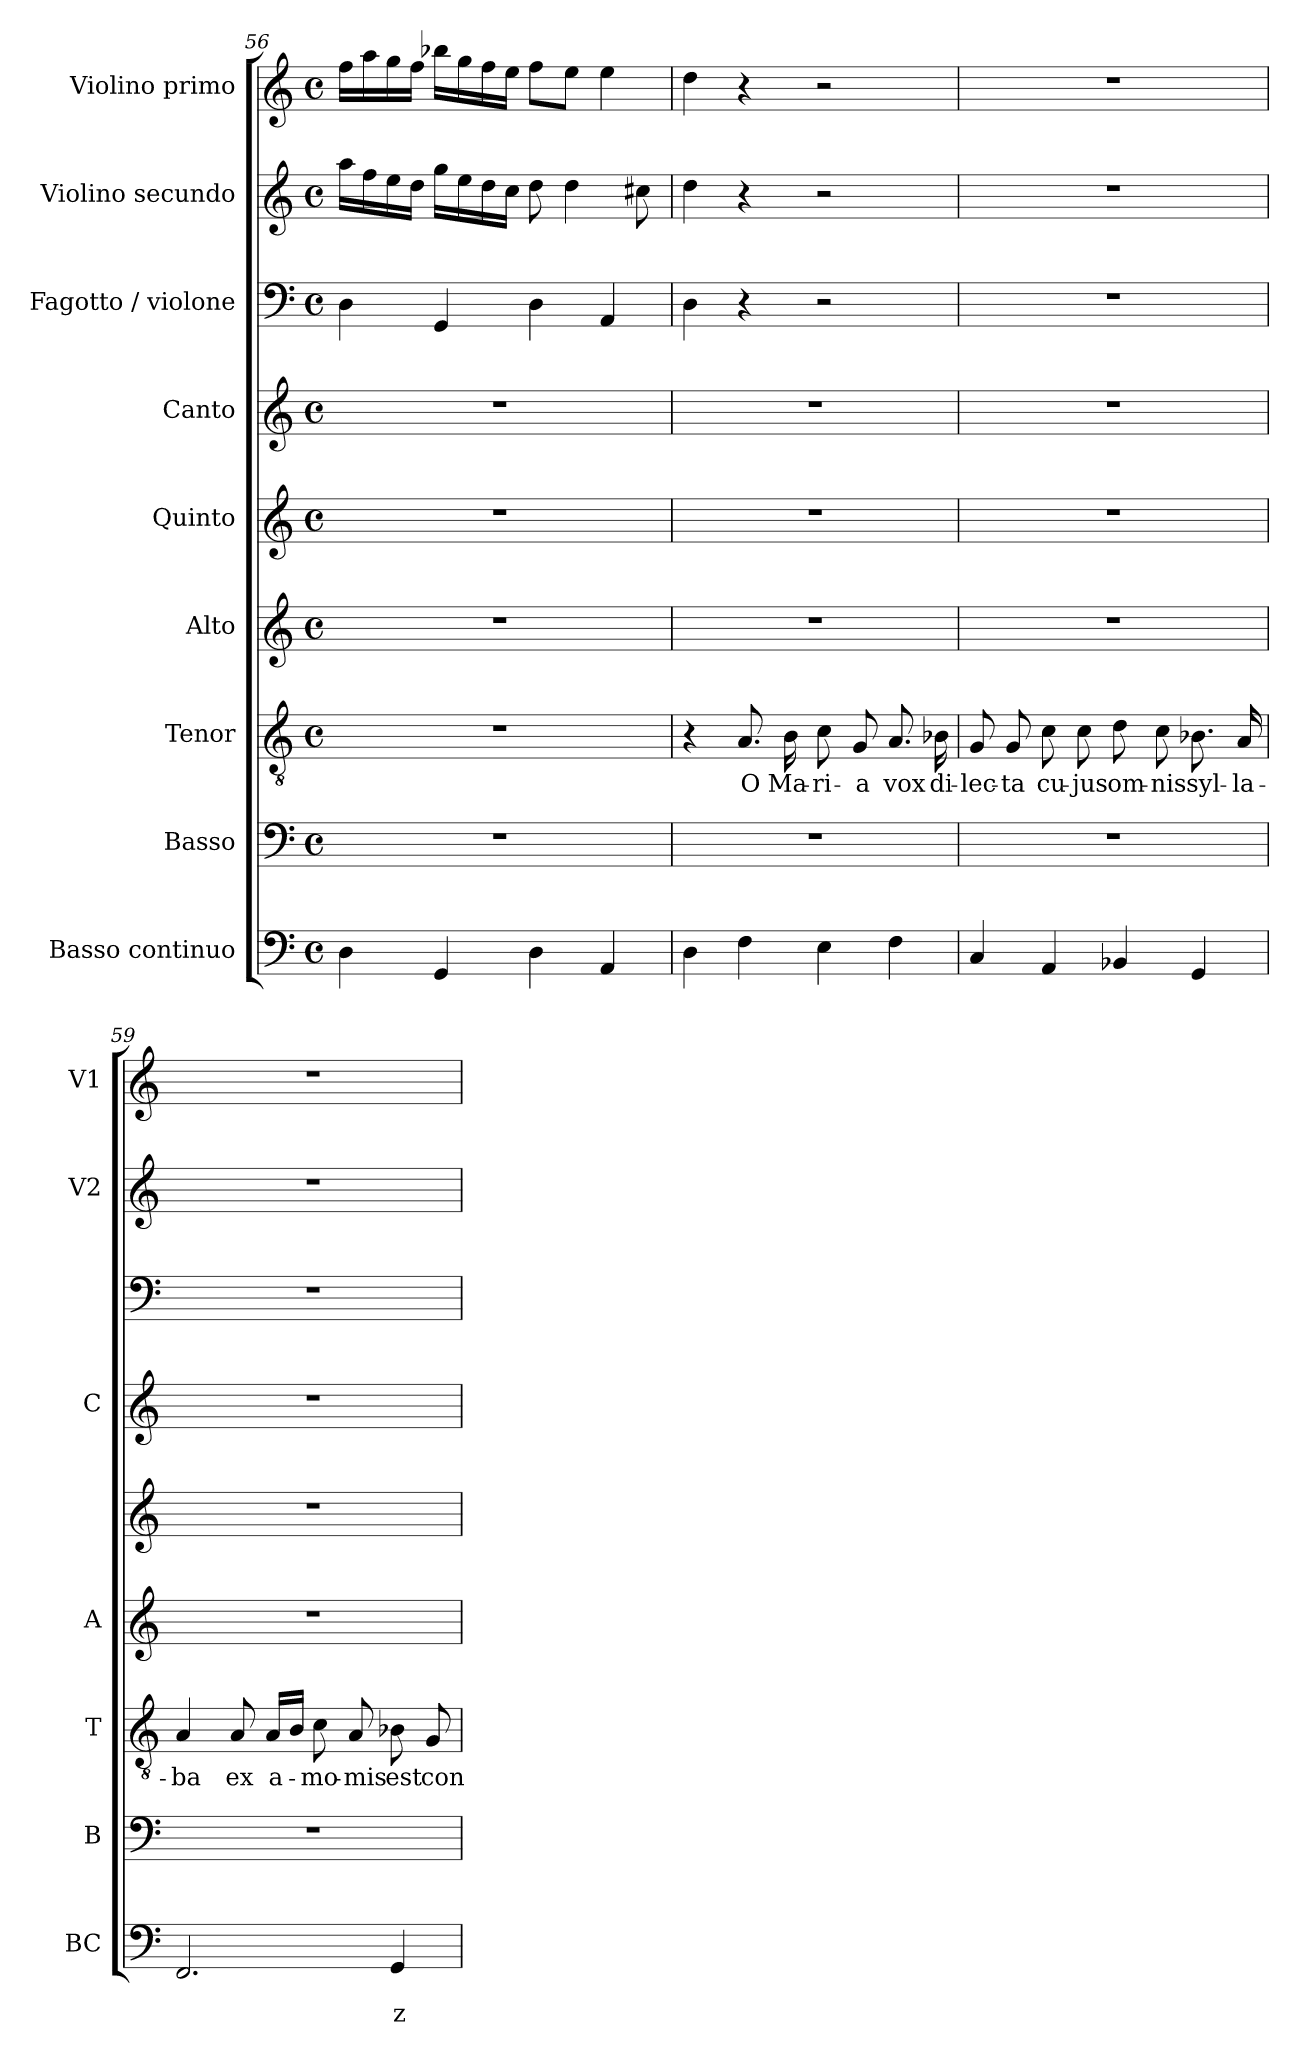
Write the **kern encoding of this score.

**kern	**text	**text	**kern	**kern	**text	**kern	**kern	**kern	**kern	**kern	**kern
*part9	*part9	*part9	*part8	*part7	*part7	*part6	*part5	*part4	*part3	*part2	*part1
*staff9	*staff9	*staff9	*staff8	*staff7	*staff7	*staff6	*staff5	*staff4	*staff3	*staff2	*staff1
*I"Basso continuo	*	*	*I"Basso	*I"Tenor	*	*I"Alto	*I"Quinto	*I"Canto	*I"Fagotto / violone	*I"Violino secundo	*I"Violino primo
*I'BC	*	*	*I'B	*I'T	*	*I'A	*	*I'C	*	*I'V2	*I'V1
*clefF4	*	*	*clefF4	*clefGv2	*	*clefG2	*clefG2	*clefG2	*clefF4	*clefG2	*clefG2
*k[]	*	*	*k[]	*k[]	*	*k[]	*k[]	*k[]	*k[]	*k[]	*k[]
*C:	*	*	*C:	*C:	*	*C:	*C:	*C:	*C:	*C:	*C:
*M4/4	*	*	*M4/4	*M4/4	*	*M4/4	*M4/4	*M4/4	*M4/4	*M4/4	*M4/4
*met(c)	*	*	*met(c)	*met(c)	*	*met(c)	*met(c)	*met(c)	*met(c)	*met(c)	*met(c)
=56	=56	=56	=56	=56	=56	=56	=56	=56	=56	=56	=56
4D\	.	.	1r	1r	.	1r	1r	1r	4D\	16aa\LL	16ff\LL
.	.	.	.	.	.	.	.	.	.	16ff\	16aa\
.	.	.	.	.	.	.	.	.	.	16ee\	16gg\
.	.	.	.	.	.	.	.	.	.	16dd\JJ	16ff\JJ
4GG/	.	.	.	.	.	.	.	.	4GG/	16gg\LL	16bb-X\LL
.	.	.	.	.	.	.	.	.	.	16ee\	16gg\
.	.	.	.	.	.	.	.	.	.	16dd\	16ff\
.	.	.	.	.	.	.	.	.	.	16cc\JJ	16ee\JJ
4D\	.	.	.	.	.	.	.	.	4D\	8dd\	8ff\L
.	.	.	.	.	.	.	.	.	.	4dd\	8ee\J
4AA/	.	.	.	.	.	.	.	.	4AA/	.	4ee\
.	.	.	.	.	.	.	.	.	.	8cc#X\	.
!!LO:PB:g=z
=57	=57	=57	=57	=57	=57	=57	=57	=57	=57	=57	=57
4D\	.	.	1r	4r	.	1r	1r	1r	4D\	4dd\	4dd\
!	!	!	!	!	!LO:LY:b	!	!	!	!	!	!
4F\	.	.	.	8.A/	O	.	.	.	4r	4r	4r
!	!	!	!	!	!LO:LY:b	!	!	!	!	!	!
.	.	.	.	16B\	Ma-	.	.	.	.	.	.
!	!	!	!	!	!LO:LY:b	!	!	!	!	!	!
4E\	.	.	.	8c\	-ri-	.	.	.	2r	2r	2r
!	!	!	!	!	!LO:LY:b	!	!	!	!	!	!
.	.	.	.	8G/	-a	.	.	.	.	.	.
!	!	!	!	!	!LO:LY:b	!	!	!	!	!	!
4F\	.	.	.	8.A/	vox	.	.	.	.	.	.
!	!	!	!	!	!LO:LY:b	!	!	!	!	!	!
.	.	.	.	16B-X\	di-	.	.	.	.	.	.
=58	=58	=58	=58	=58	=58	=58	=58	=58	=58	=58	=58
!	!	!	!	!	!LO:LY:b	!	!	!	!	!	!
4C/	.	.	1r	8G/	-lec-	1r	1r	1r	1r	1r	1r
!	!	!	!	!	!LO:LY:b	!	!	!	!	!	!
.	.	.	.	8G/	-ta	.	.	.	.	.	.
!	!	!	!	!	!LO:LY:b	!	!	!	!	!	!
4AA/	.	.	.	8c\	cu-	.	.	.	.	.	.
!	!	!	!	!	!LO:LY:b	!	!	!	!	!	!
.	.	.	.	8c\	-jus	.	.	.	.	.	.
!	!	!	!	!	!LO:LY:b	!	!	!	!	!	!
4BB-X/	.	.	.	8d\	om-	.	.	.	.	.	.
!	!	!	!	!	!LO:LY:b	!	!	!	!	!	!
.	.	.	.	8c\	-nis	.	.	.	.	.	.
!	!	!	!	!	!LO:LY:b	!	!	!	!	!	!
4GG/	.	.	.	8.B-X\	syl-	.	.	.	.	.	.
!	!	!	!	!	!LO:LY:b	!	!	!	!	!	!
.	.	.	.	16A/	-la-	.	.	.	.	.	.
=59	=59	=59	=59	=59	=59	=59	=59	=59	=59	=59	=59
!	!	!	!	!	!LO:LY:b	!	!	!	!	!	!
2.FF/	.	.	1r	4A/	-ba	1r	1r	1r	1r	1r	1r
!	!	!	!	!	!LO:LY:b	!	!	!	!	!	!
.	.	.	.	8A/	ex	.	.	.	.	.	.
!	!	!	!	!	!LO:LY:b	!	!	!	!	!	!
.	.	.	.	16A/LL	a-	.	.	.	.	.	.
.	.	.	.	16B/JJ	.	.	.	.	.	.	.
!	!	!	!	!	!LO:LY:b	!	!	!	!	!	!
.	.	.	.	8c\	-mo-	.	.	.	.	.	.
!	!	!	!	!	!LO:LY:b	!	!	!	!	!	!
.	.	.	.	8A/	-mis	.	.	.	.	.	.
!	!	!LO:LY:b	!	!	!LO:LY:b	!	!	!	!	!	!
4GG/	.	z	.	8B-X\	est	.	.	.	.	.	.
!	!	!	!	!	!LO:LY:b	!	!	!	!	!	!
.	.	.	.	8G/	con-	.	.	.	.	.	.
=	=	=	=	=	=	=	=	=	=	=	=
*-	*-	*-	*-	*-	*-	*-	*-	*-	*-	*-	*-
